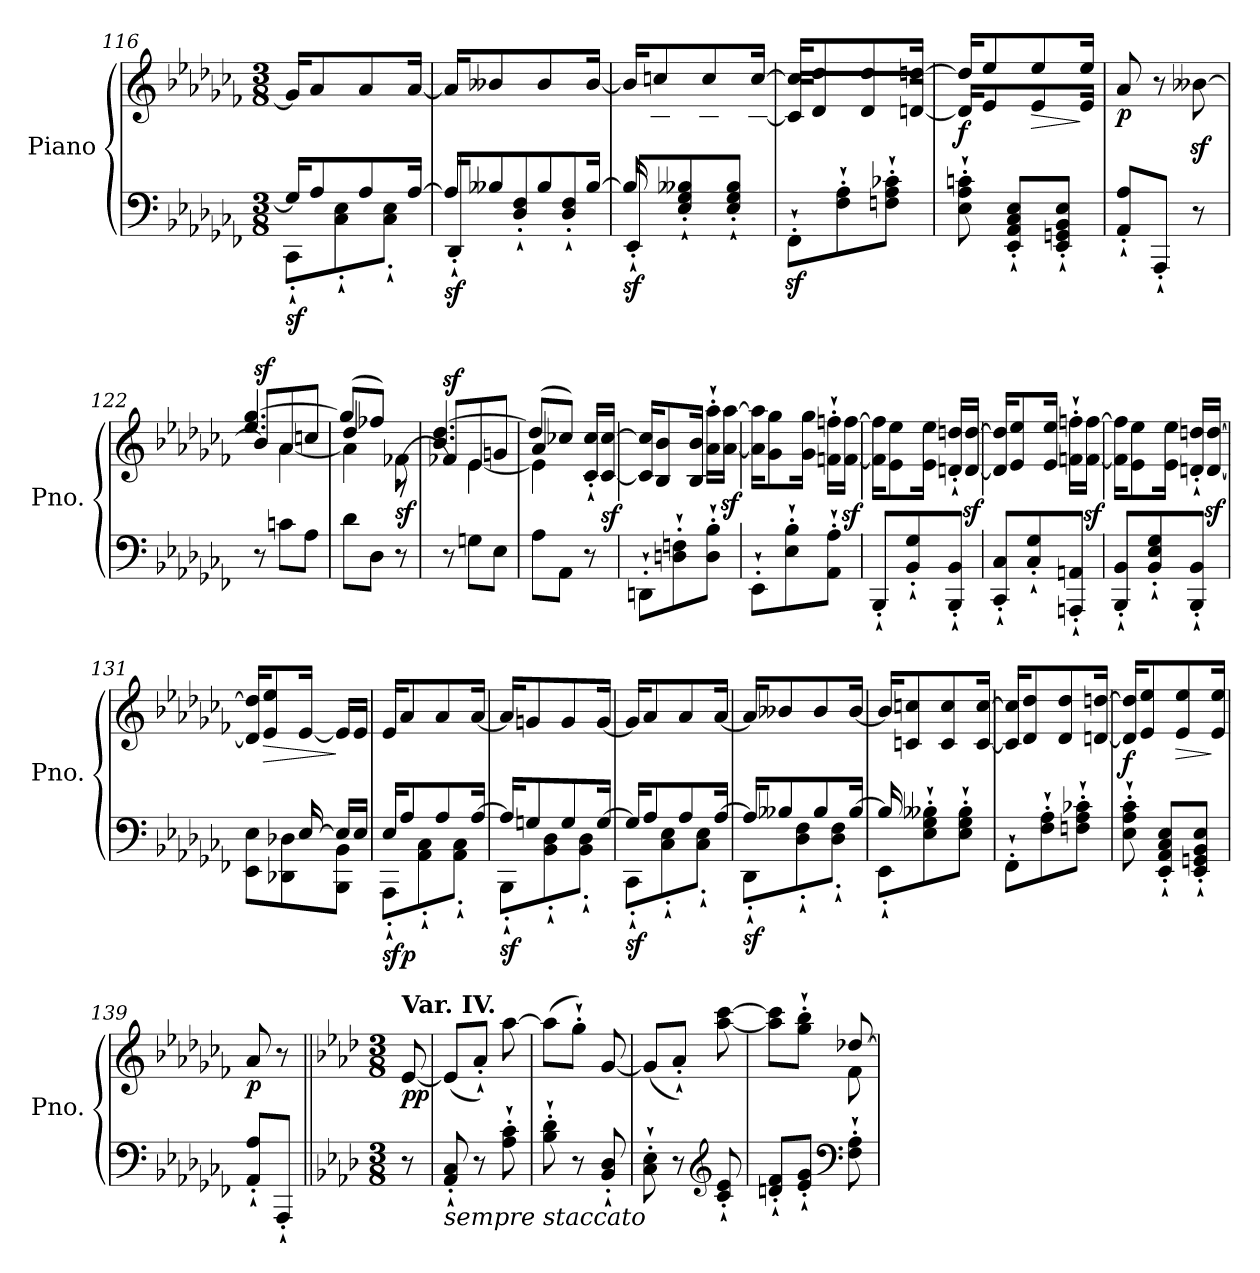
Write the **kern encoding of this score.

**kern	**kern	**dynam
*part1	*part1	*part1
*staff2	*staff1	*staff1/2
*I"Piano	*	*
*I'Pno.	*	*
*clefF4	*clefG2	*
*k[b-e-a-d-g-c-f-]	*k[b-e-a-d-g-c-f-]	*
*M3/8	*M3/8	*
=116	=116	=116
*^	*	*
!	!	!	!LO:DY:b=2
16G/KL]	8CC-'`\L	16g/KL]	sf
8A-/	.	8a-/	.
.	8C-\'` 8E-\'`	.	.
8A-/	.	8a-/	.
.	8C-\'` 8E-\'`J	.	.
[16A-/Jk	.	[16a-/Jk	.
=117	=117	=117	=117
!	!	!	!LO:DY:b=2
16A-/KL]	8DD-'`/L	16a-/KL]	sf
8B--X/	.	8b--X/	.
.	8D-/'` 8F-/'`	.	.
8B--/	.	8b--/	.
.	8D-/'` 8F-/'`J	.	.
[16B--/Jk	.	[16b--/Jk	.
!!LO:LB:g=z
=118	=118	=118	=118
*	*	*^	*
!	!	!	!	!LO:DY:b=2
16B--/KL]	8EE-'`/L	16b--/KL]	16ryy	sf
!	!	!	!	!LO:DY:b
4ryy	.	8ccn/	8cn\	other-dynamics
.	8E-/'` 8G-/'` 8B--X/'`	.	.	.
.	.	8cc/	8c\	.
.	8E-/'` 8G-/'` 8B--/'`J	.	.	.
16ryy	.	[16cc/Jk	[16c\Jk	.
*v	*v	*	*	*
!!LO:LB:g=z	!!
=119	=119	=119	=119
8FF-z<'`\L	16cc/KL]	16c/KL]	.
.	8dd-/	8d-/	.
8F-\'` 8A-\'`	.	.	.
.	8dd-/	8d-/	.
8Fn\'` 8A-\'` 8c-X\'`J	.	.	.
.	[16ddn/Jk	[16dn/Jk	.
=120	=120	=120	=120
!	!	!	!LO:DY:b
8E-\'` 8A-\'` 8cn\'`	16dd/KL]	16d/KL]	f
.	8ee-/	8e-/	.
8EE-/'` 8AA-/'` 8C-/'` 8E-/'`L	.	.	.
!	!	!	!LO:HP:b
.	8ee-/	8e-/	>
8EE-/'` 8GGn/'` 8BB-/'` 8E-/'`J	.	.	.
.	16ee-/Jk	16e-/Jk	]
=121	=121	=121	=121
!	!	!	!LO:DY:b
*	*v	*v	*
8AA-/'` 8A-/'`L	8a-/	p
8AAA-'`/J	8r	.
8r	[8b--Xz<\	.
=122	=122	=122
*	*^	*
*	*	*^	*
!	!	!	!	!LO:DY:a
8r	8b--/L]	8ryy	4.ee-/ [4.gg-/	sf
8cn\L	8a-/	[4a-\	.	.
8A-\J	8ccn/J	.	.	.
=123	=123	=123	=123	=123
8d-\L	4dd-/	4a-\]	(8gg-/L]	.
8D-\J	.	.	8ff-X/J)	.
!	!	!	!	!LO:DY:b
8r	[8f-X\	8ryy	8r	sf
=124	=124	=124	=124	=124
!	!	!	!	!LO:DY:a
8r	8f-X/L]	8ryy	4.b-/ [4.dd-/	sf
8Gn\L	8e-/	[4e-\	.	.
8E-\J	8gn/J	.	.	.
=125	=125	=125	=125	=125
8A-\L	4a-/	4e-\]	(8dd-/L]	.
8AA-\J	.	.	8cc-X/J)	.
8r	16c-/'` 16cc-/'`LL	8ryy	8ryy	.
!	!	!	!	!LO:DY:b
.	[16c-/ [16cc-/JJ	.	.	sf
*	*v	*v	*v	*
!!LO:LB:g=z
=126	=126	=126
8DDn'`\L	16c-/] 16cc-/]KL	.
.	8B-/ 8b-/	.
8Dn\'` 8Fn\'`	.	.
.	16B-/ 16b-/Jk	.
8D\'` 8B-\'`J	16a-\'` 16aa-\'`LL	.
.	[16a-\z< [16aa-\z<JJ	.
=127	=127	=127
8EE-'`\L	16a-\] 16aa-\]KL	.
.	8g-\ 8gg-\	.
8E-\'` 8B-\'`	.	.
.	16g-\ 16gg-\Jk	.
8AA-\'` 8A-\'`J	16fn\'` 16ffn\'`LL	.
.	[16f\z< [16ff\z<JJ	.
=128	=128	=128
8BBB-'`/L	16f\] 16ff\]KL	.
.	8e-\ 8ee-\	.
8BB-/'` 8G-/'`	.	.
.	16e-\ 16ee-\Jk	.
8BBB-/'` 8BB-/'`J	16dn/'` 16ddn/'`LL	.
.	[16d/z< [16dd/z<JJ	.
=129	=129	=129
8CC-/'` 8C-/'`L	16d/] 16dd/]KL	.
.	8e-/ 8ee-/	.
8C-/'` 8G-/'`	.	.
.	16e-/ 16ee-/Jk	.
8AAAn/'` 8AAn/'`J	16fn\'` 16ffn\'`LL	.
.	[16f\z< [16ff\z<JJ	.
=130	=130	=130
8BBB-/'` 8BB-/'`L	16f\] 16ff\]KL	.
.	8e-\ 8ee-\	.
8BB-/'` 8E-/'` 8G-/'`	.	.
.	16e-\ 16ee-\Jk	.
8BBB-/'` 8BB-/'`J	16dn/'` 16ddn/'`LL	.
.	[16d/z< [16dd/z<JJ	.
!!LO:LB:g=z
=131	=131	=131
*^	*	*
8.ryy	8EE-\ 8E-\L	16d/] 16dd/]KL	.
!	!	!	!LO:HP:b
.	.	8e-/ 8ee-/	>
.	8DD-X\ 8D-X\	.	.
[16E-/	.	[16e-/Jk	.
16E-/LL]	8BBB-\ 8BB-\J	16e-/LL]	]
16E-/JJ	.	16e-/JJ	.
=132	=132	=132	=132
!	!	!	!LO:DY:b=2
!	!	!	!LO:DY:n=1:b
16E-/KL	8AAA-'`\L	16e-/KL	sf p
8A-/	.	8a-/	.
.	8AA-\'` 8C-\'`	.	.
8A-/	.	8a-/	.
.	8AA-\'` 8C-\'`J	.	.
[16A-/Jk	.	[16a-/Jk	.
=133	=133	=133	=133
!	!	!	!LO:DY:b=2
16A-/KL]	8BBB-'`\L	16a-/KL]	sf
8Gn/	.	8gn/	.
.	8BB-\'` 8D-\'`	.	.
8G/	.	8g/	.
.	8BB-\'` 8D-\'`J	.	.
[16G/Jk	.	[16g/Jk	.
=134	=134	=134	=134
!	!	!	!LO:DY:b=2
16G/KL]	8CC-'`\L	16g/KL]	sf
8A-/	.	8a-/	.
.	8C-\'` 8E-\'`	.	.
8A-/	.	8a-/	.
.	8C-\'` 8E-\'`J	.	.
[16A-/Jk	.	[16a-/Jk	.
=135	=135	=135	=135
!	!	!	!LO:DY:b=2
16A-/KL]	8DD-'`\L	16a-/KL]	sf
8B--X/	.	8b--X/	.
.	8D-\'` 8F-\'`	.	.
8B--/	.	8b--/	.
.	8D-\'` 8F-\'`J	.	.
[16B--/Jk	.	[16b--/Jk	.
!!LO:PB:g=z
=136	=136	=136	=136
16B--/]	8EE-'`\L	16b--/KL]	.
!	!	!	!LO:DY:b
4ryy	.	8cn/ 8ccn/	other-dynamics
.	8E-\'` 8G-\'` 8B--X\'`	.	.
.	.	8c/ 8cc/	.
.	8E-\'` 8G-\'` 8B--\'`J	.	.
16ryy	.	[16c/ [16cc/Jk	.
*v	*v	*	*
=137	=137	=137
8FF-'`\L	16c/] 16cc/]KL	.
.	8d-/ 8dd-/	.
8F-\'` 8A-\'`	.	.
.	8d-/ 8dd-/	.
8Fn\'` 8A-\'` 8c-X\'`J	.	.
.	[16dn/ [16ddn/Jk	.
=138	=138	=138
!	!	!LO:DY:b
8E-\'` 8A-\'` 8c-\'`	16d/] 16dd/]KL	f
.	8e-/ 8ee-/	.
8EE-/'` 8AA-/'` 8C-/'` 8E-/'`L	.	.
!	!	!LO:HP:b
.	8e-/ 8ee-/	>
8EE-/'` 8GGn/'` 8BB-/'` 8E-/'`J	.	.
.	16e-/ 16ee-/Jk	]
=139	=139	=139
!	!	!LO:DY:b
8AA-/'` 8A-/'`L	8a-/	p
8AAA-'`/J	8r	.
!!LO:PB:g=z
=140||	=140||	=140||
*k[b-e-a-d-]	*k[b-e-a-d-]	*
*M3/8	*M3/8	*
!	!LO:TX:a:B:t=Var. IV.	!
!	!	!LO:DY:b
8r	[8e-/	pp
=141	=141	=141
!LO:TX:b:i:t=sempre staccato	!	!
8AA-/'` 8C/'`	(8e-/L]	.
8r	8a-'`/J)	.
8A-\'` 8c\'`	[8aa-\	.
=142	=142	=142
8B-\'` 8d-\'`	(8aa-\L]	.
8r	8gg'`\J)	.
8BB-/'` 8D-/'`	[8g/	.
=143	=143	=143
8C\'` 8E-\'`	(8g/L]	.
8r	8a-'`/J)	.
*clefG2	*	*
8c/'` 8e-/'`	[8aa-\ [8ccc\	.
=144	=144	=144
*	*^	*
8dn/'` 8f/'`L	8aa-\] 8ccc\]L	4ryy	.
8e-/'` 8g/'`J	8gg\'` 8bb-\'`J	.	.
*clefF4	*	*	*
8F\'` 8A-\'`	[8dd-X/	8f\	.
*	*v	*v	*
=	=	=
*-	*-	*-
